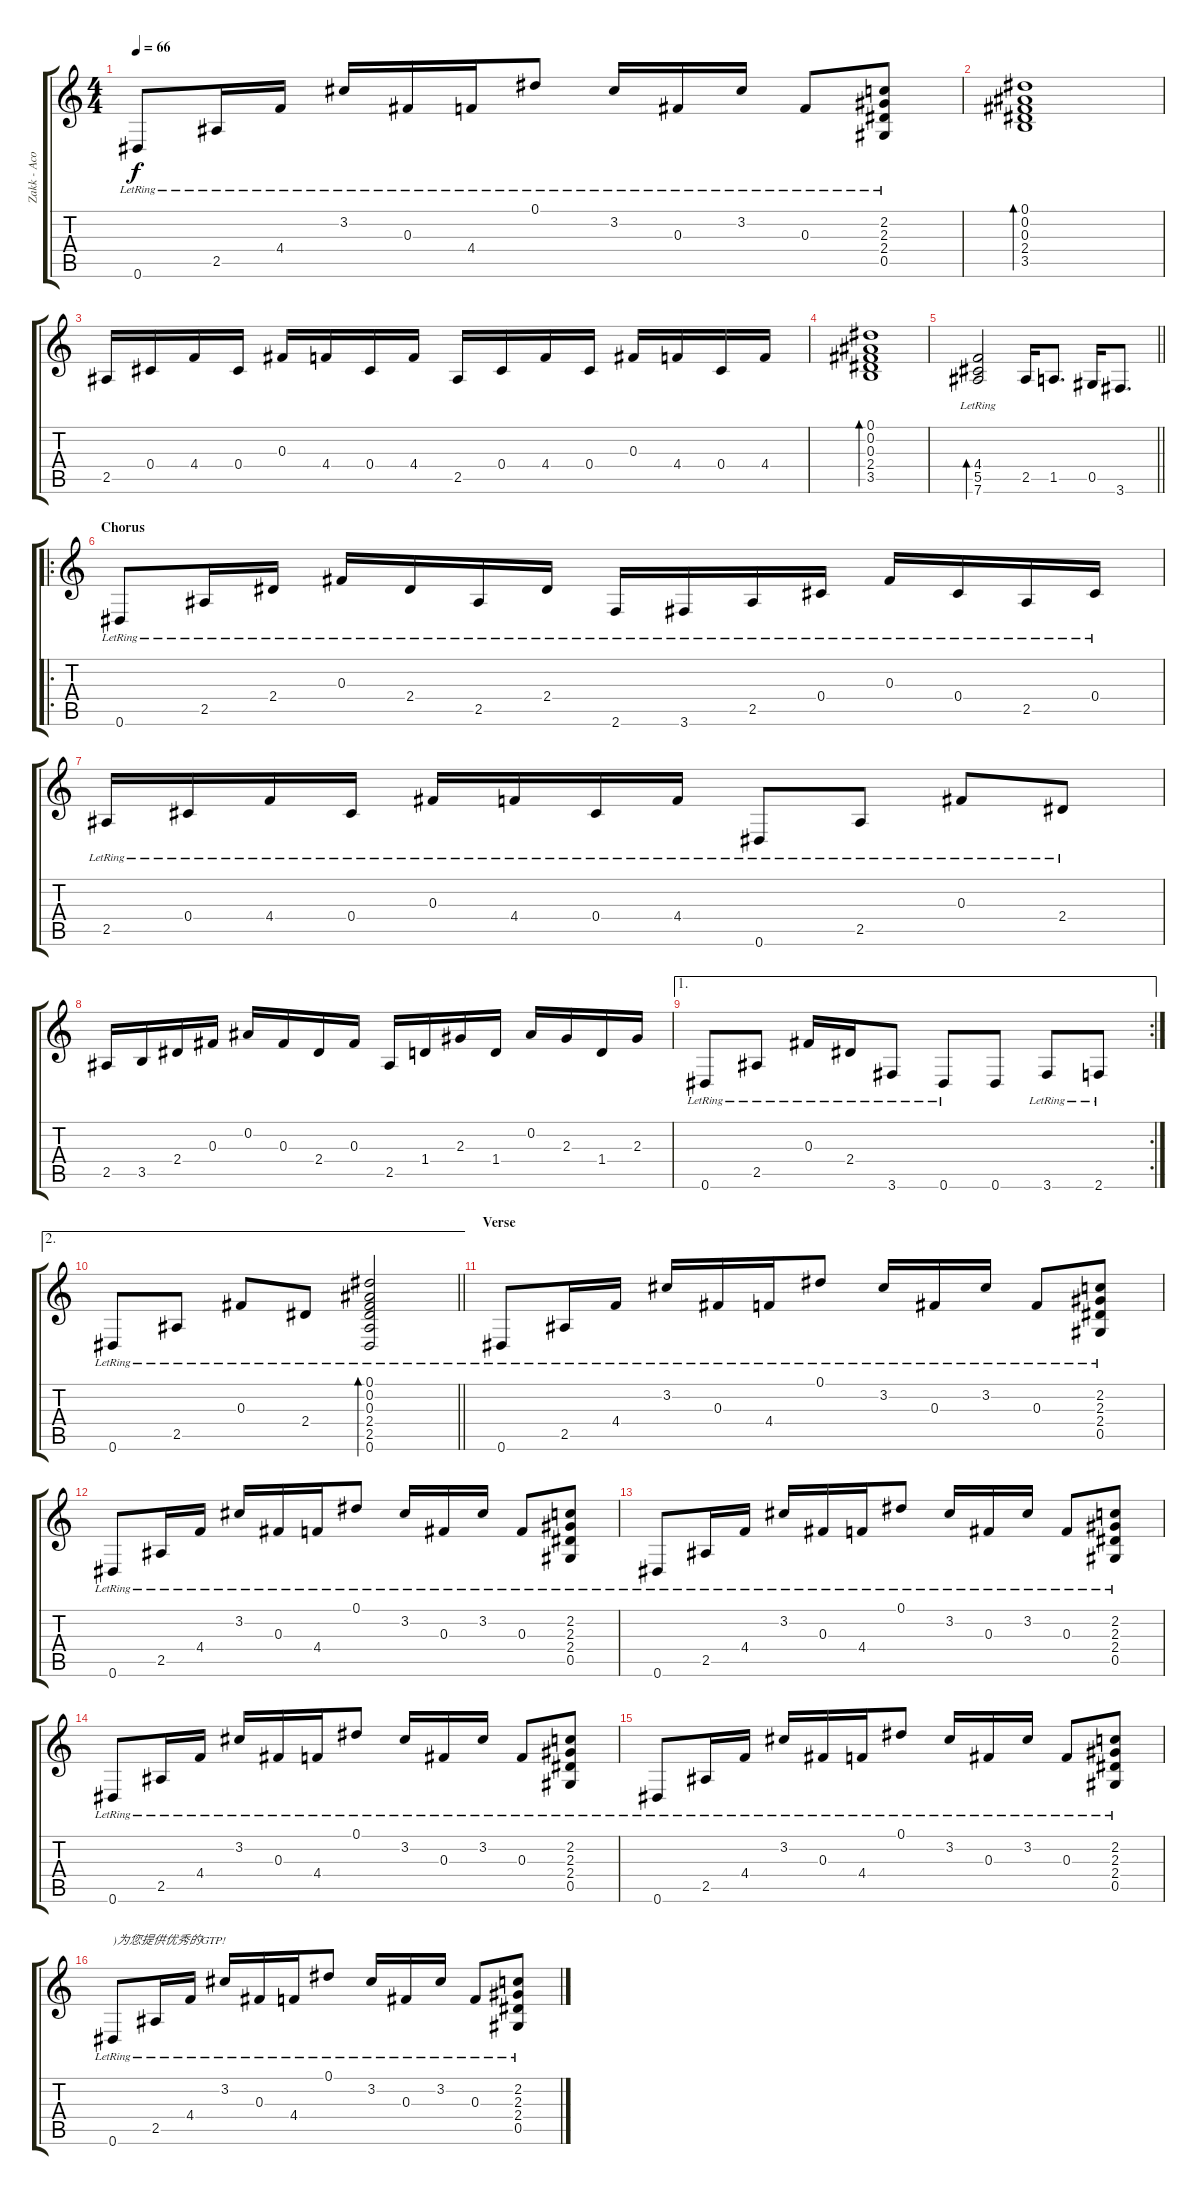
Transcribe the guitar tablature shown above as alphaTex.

\track ("Zakk - Acoustic" "Zakk - Aco") {instrument acousticguitarsteel}
\staff {score tabs}
\tuning (Eb4 Bb3 Gb3 Db3 Ab2 Eb2) {hide}
\ts (4 4)
\tempo 66
\clef g2
\ks c
0.6{lr}.8{dy f} 2.5{lr}.16 4.4{lr}.16 3.2{lr}.16 0.3{lr}.16 4.4{lr}.16 0.1{lr}.8 3.2{lr}.16 0.3{lr}.16 3.2{lr}.16 0.3{lr}.8 (2.2 2.3 2.4{lr} 0.5).8 |
(0.1 0.2 0.3 2.4 3.5).1{bd 60} |
2.5.16 0.4.16 4.4.16 0.4.16 0.3.16 4.4.16 0.4.16 4.4.16 2.5.16 0.4.16 4.4.16 0.4.16 0.3.16 4.4.16 0.4.16 4.4.16 |
(0.1 0.2 0.3 2.4 3.5).1{bd 60} |
\barLineRight lightlight
(4.4{lr} 5.5 7.6).2{bd 60} 2.5.16 1.5.8{d} 0.5.16 3.6.8{d} |
\ro
\section ("" "Chorus")
0.6{lr}.8 2.5{lr}.16 2.4{lr}.16 0.3{lr}.16 2.4{lr}.16 2.5{lr}.16 2.4{lr}.16 2.6{lr}.16 3.6{lr}.16 2.5{lr}.16 0.4{lr}.16 0.3{lr}.16 0.4{lr}.16 2.5{lr}.16 0.4{lr}.16 |
2.5{lr}.16 0.4{lr}.16 4.4{lr}.16 0.4{lr}.16 0.3{lr}.16 4.4{lr}.16 0.4{lr}.16 4.4{lr}.16 0.6{lr}.8 2.5{lr}.8 0.3{lr}.8 2.4{lr}.8 |
2.5.16 3.5.16 2.4.16 0.3.16 0.2.16 0.3.16 2.4.16 0.3.16 2.5.16 1.4.16 2.3.16 1.4.16 0.2.16 2.3.16 1.4.16 2.3.16 |
\ae 1
\rc 2
0.6{lr}.8 2.5{lr}.8 0.3{lr}.16 2.4{lr}.16 3.6{lr}.8 0.6{lr}.8 0.6.8 3.6{lr}.8 2.6{lr}.8 |
\ae 2
\barLineRight lightlight
0.6{lr}.8 2.5{lr}.8 0.3{lr}.8 2.4{lr}.8 (0.1 0.2 0.3 2.4 2.5{lr} 0.6).2{bd 60} |
\section ("" "Verse")
0.6{lr}.8 2.5{lr}.16 4.4{lr}.16 3.2{lr}.16 0.3{lr}.16 4.4{lr}.16 0.1{lr}.8 3.2{lr}.16 0.3{lr}.16 3.2{lr}.16 0.3{lr}.8 (2.2 2.3 2.4{lr} 0.5).8 |
0.6{lr}.8 2.5{lr}.16 4.4{lr}.16 3.2{lr}.16 0.3{lr}.16 4.4{lr}.16 0.1{lr}.8 3.2{lr}.16 0.3{lr}.16 3.2{lr}.16 0.3{lr}.8 (2.2 2.3 2.4{lr} 0.5).8 |
0.6{lr}.8 2.5{lr}.16 4.4{lr}.16 3.2{lr}.16 0.3{lr}.16 4.4{lr}.16 0.1{lr}.8 3.2{lr}.16 0.3{lr}.16 3.2{lr}.16 0.3{lr}.8 (2.2 2.3 2.4{lr} 0.5).8 |
0.6{lr}.8 2.5{lr}.16 4.4{lr}.16 3.2{lr}.16 0.3{lr}.16 4.4{lr}.16 0.1{lr}.8 3.2{lr}.16 0.3{lr}.16 3.2{lr}.16 0.3{lr}.8 (2.2 2.3 2.4{lr} 0.5).8 |
0.6{lr}.8 2.5{lr}.16 4.4{lr}.16 3.2{lr}.16 0.3{lr}.16 4.4{lr}.16 0.1{lr}.8 3.2{lr}.16 0.3{lr}.16 3.2{lr}.16 0.3{lr}.8 (2.2 2.3 2.4{lr} 0.5).8 |
0.6{lr}.8{txt ")为您提供优秀的GTP!"} 2.5{lr}.16 4.4{lr}.16 3.2{lr}.16 0.3{lr}.16 4.4{lr}.16 0.1{lr}.8 3.2{lr}.16 0.3{lr}.16 3.2{lr}.16 0.3{lr}.8 (2.2 2.3 2.4{lr} 0.5).8
